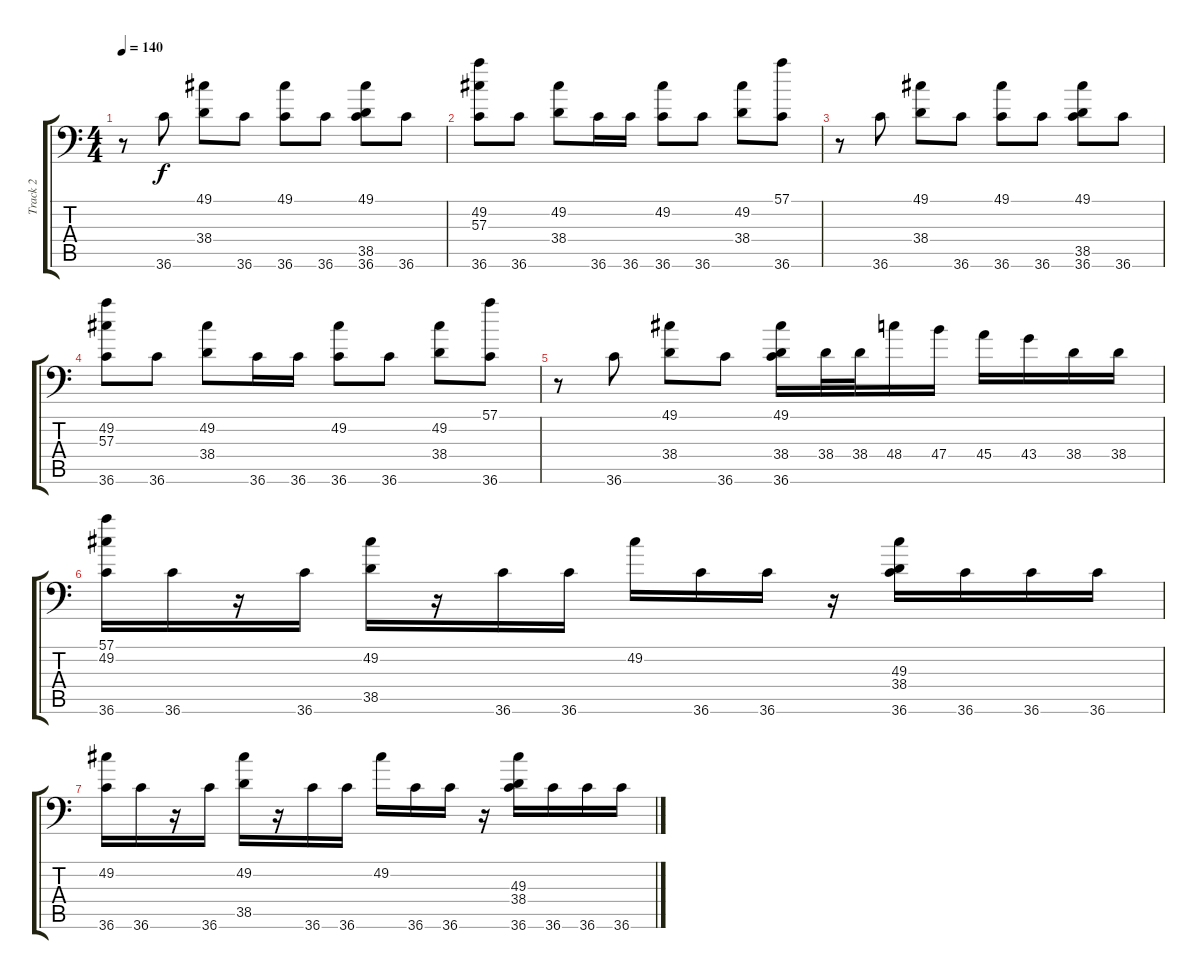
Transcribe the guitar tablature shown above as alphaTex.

\track ("Track 2" "Track 2") {instrument acousticgrandpiano}
\staff {score tabs}
\tuning (C-1 C-1 C-1 C-1 C-1 C-1) {hide}
\ts (4 4)
\tempo 140
\clef f4
\ks c
r.8{dy f} 36.6.8 (49.1 38.4).8 36.6.8 (49.1 36.6).8 36.6.8 (49.1 38.5 36.6).8 36.6.8 |
(49.2 57.3 36.6).8 36.6.8 (49.2 38.4).8 36.6.16 36.6.16 (49.2 36.6).8 36.6.8 (49.2 38.4).8 (57.1 36.6).8 |
r.8 36.6.8 (49.1 38.4).8 36.6.8 (49.1 36.6).8 36.6.8 (49.1 38.5 36.6).8 36.6.8 |
(49.2 57.3 36.6).8 36.6.8 (49.2 38.4).8 36.6.16 36.6.16 (49.2 36.6).8 36.6.8 (49.2 38.4).8 (57.1 36.6).8 |
r.8 36.6.8 (49.1 38.4).8 36.6.8 (49.1 38.4 36.6).16 38.4.32 38.4.32 48.4.16 47.4.16 45.4.16 43.4.16 38.4.16 38.4.16 |
(57.1 49.2 36.6).16 36.6.16 r.16 36.6.16 (49.2 38.5).16 r.16 36.6.16 36.6.16 49.2.16 36.6.16 36.6.16 r.16 (49.3 38.4 36.6).16 36.6.16 36.6.16 36.6.16 |
(49.2 36.6).16 36.6.16 r.16 36.6.16 (49.2 38.5).16 r.16 36.6.16 36.6.16 49.2.16 36.6.16 36.6.16 r.16 (49.3 38.4 36.6).16 36.6.16 36.6.16 36.6.16
